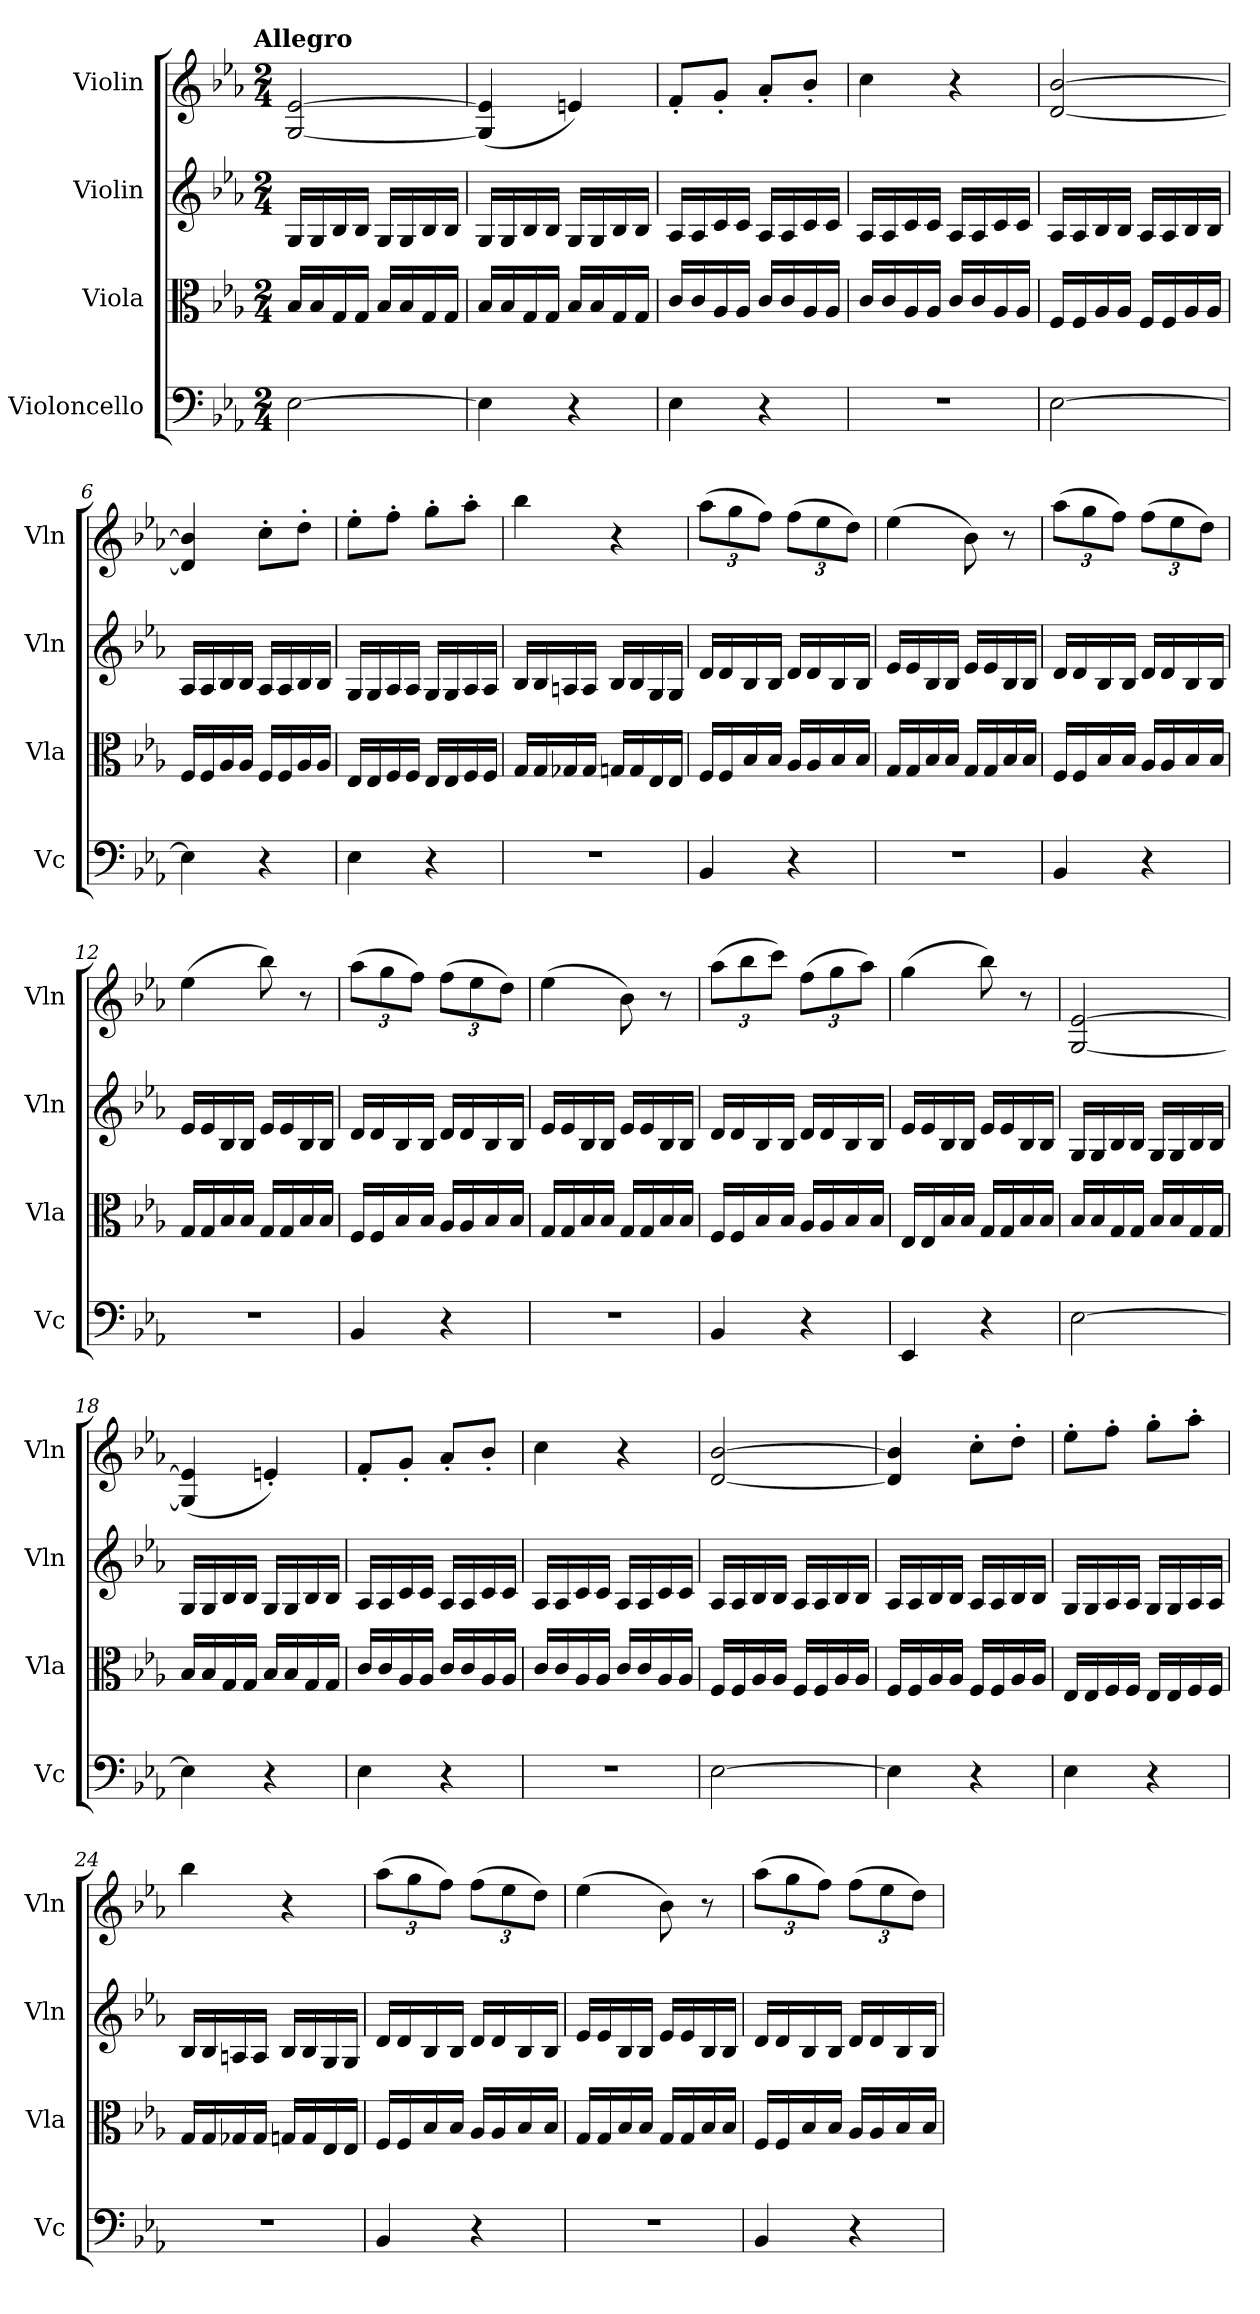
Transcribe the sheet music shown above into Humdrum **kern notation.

**kern	**kern	**kern	**kern
*part4	*part3	*part2	*part1
*staff4	*staff3	*staff2	*staff1
*I"Violoncello	*I"Viola	*I"Violin	*I"Violin
*I'Vc	*I'Vla	*I'Vln	*I'Vln
*clefF4	*clefC3	*clefG2	*clefG2
*k[b-e-a-]	*k[b-e-a-]	*k[b-e-a-]	*k[b-e-a-]
!!LO:TX:omd:t=Allegro
*M2/4	*M2/4	*M2/4	*M2/4
*MM100	*MM100	*MM100	*MM100
=1	=1	=1	=1
[2E-\	16B-/LL	16G/LL	[2G/ [2e-/
.	16B-/	16G/	.
.	16G/	16B-/	.
.	16G/JJ	16B-/JJ	.
.	16B-/LL	16G/LL	.
.	16B-/	16G/	.
.	16G/	16B-/	.
.	16G/JJ	16B-/JJ	.
=2	=2	=2	=2
4E-\]	16B-/LL	16G/LL	(4G]/ 4e-]/
.	16B-/	16G/	.
.	16G/	16B-/	.
.	16G/JJ	16B-/JJ	.
4r	16B-/LL	16G/LL	4en/)
.	16B-/	16G/	.
.	16G/	16B-/	.
.	16G/JJ	16B-/JJ	.
=3	=3	=3	=3
4E-\	16c/LL	16A-/LL	8f'/L
.	16c/	16A-/	.
.	16A-/	16c/	8g'/J
.	16A-/JJ	16c/JJ	.
4r	16c/LL	16A-/LL	8a-'/L
.	16c/	16A-/	.
.	16A-/	16c/	8b-'/J
.	16A-/JJ	16c/JJ	.
=4	=4	=4	=4
2r	16c/LL	16A-/LL	4cc\
.	16c/	16A-/	.
.	16A-/	16c/	.
.	16A-/JJ	16c/JJ	.
.	16c/LL	16A-/LL	4r
.	16c/	16A-/	.
.	16A-/	16c/	.
.	16A-/JJ	16c/JJ	.
=5	=5	=5	=5
[2E-\	16F/LL	16A-/LL	[2d/ [2b-/
.	16F/	16A-/	.
.	16A-/	16B-/	.
.	16A-/JJ	16B-/JJ	.
.	16F/LL	16A-/LL	.
.	16F/	16A-/	.
.	16A-/	16B-/	.
.	16A-/JJ	16B-/JJ	.
=6	=6	=6	=6
4E-\]	16F/LL	16A-/LL	4d]/ 4b-]/
.	16F/	16A-/	.
.	16A-/	16B-/	.
.	16A-/JJ	16B-/JJ	.
4r	16F/LL	16A-/LL	8cc'\L
.	16F/	16A-/	.
.	16A-/	16B-/	8dd'\J
.	16A-/JJ	16B-/JJ	.
=7	=7	=7	=7
4E-\	16E-/LL	16G/LL	8ee-'\L
.	16E-/	16G/	.
.	16F/	16A-/	8ff'\J
.	16F/JJ	16A-/JJ	.
4r	16E-/LL	16G/LL	8gg'\L
.	16E-/	16G/	.
.	16F/	16A-/	8aa-'\J
.	16F/JJ	16A-/JJ	.
=8	=8	=8	=8
2r	16G/LL	16B-/LL	4bb-\
.	16G/	16B-/	.
.	16G-X/	16An/	.
.	16G-/JJ	16A/JJ	.
.	16Gn/LL	16B-/LL	4r
.	16G/	16B-/	.
.	16E-/	16G/	.
.	16E-/JJ	16G/JJ	.
=9	=9	=9	=9
4BB-/	16F/LL	16d/LL	(12aa-\L
.	16F/	16d/	.
.	.	.	12gg\
.	16B-/	16B-/	.
.	.	.	12ff\J)
.	16B-/JJ	16B-/JJ	.
4r	16A-/LL	16d/LL	(12ff\L
.	16A-/	16d/	.
.	.	.	12ee-\
.	16B-/	16B-/	.
.	.	.	12dd\J)
.	16B-/JJ	16B-/JJ	.
=10	=10	=10	=10
2r	16G/LL	16e-/LL	(4ee-\
.	16G/	16e-/	.
.	16B-/	16B-/	.
.	16B-/JJ	16B-/JJ	.
.	16G/LL	16e-/LL	8b-\)
.	16G/	16e-/	.
.	16B-/	16B-/	8r
.	16B-/JJ	16B-/JJ	.
=11	=11	=11	=11
4BB-/	16F/LL	16d/LL	(12aa-\L
.	16F/	16d/	.
.	.	.	12gg\
.	16B-/	16B-/	.
.	.	.	12ff\J)
.	16B-/JJ	16B-/JJ	.
4r	16A-/LL	16d/LL	(12ff\L
.	16A-/	16d/	.
.	.	.	12ee-\
.	16B-/	16B-/	.
.	.	.	12dd\J)
.	16B-/JJ	16B-/JJ	.
=12	=12	=12	=12
2r	16G/LL	16e-/LL	(4ee-\
.	16G/	16e-/	.
.	16B-/	16B-/	.
.	16B-/JJ	16B-/JJ	.
.	16G/LL	16e-/LL	8bb-\)
.	16G/	16e-/	.
.	16B-/	16B-/	8r
.	16B-/JJ	16B-/JJ	.
=13	=13	=13	=13
4BB-/	16F/LL	16d/LL	(12aa-\L
.	16F/	16d/	.
.	.	.	12gg\
.	16B-/	16B-/	.
.	.	.	12ff\J)
.	16B-/JJ	16B-/JJ	.
4r	16A-/LL	16d/LL	(12ff\L
.	16A-/	16d/	.
.	.	.	12ee-\
.	16B-/	16B-/	.
.	.	.	12dd\J)
.	16B-/JJ	16B-/JJ	.
=14	=14	=14	=14
2r	16G/LL	16e-/LL	(4ee-\
.	16G/	16e-/	.
.	16B-/	16B-/	.
.	16B-/JJ	16B-/JJ	.
.	16G/LL	16e-/LL	8b-\)
.	16G/	16e-/	.
.	16B-/	16B-/	8r
.	16B-/JJ	16B-/JJ	.
=15	=15	=15	=15
4BB-/	16F/LL	16d/LL	(12aa-\L
.	16F/	16d/	.
.	.	.	12bb-\
.	16B-/	16B-/	.
.	.	.	12ccc\J)
.	16B-/JJ	16B-/JJ	.
4r	16A-/LL	16d/LL	(12ff\L
.	16A-/	16d/	.
.	.	.	12gg\
.	16B-/	16B-/	.
.	.	.	12aa-\J)
.	16B-/JJ	16B-/JJ	.
=16	=16	=16	=16
4EE-/	16E-/LL	16e-/LL	(4gg\
.	16E-/	16e-/	.
.	16B-/	16B-/	.
.	16B-/JJ	16B-/JJ	.
4r	16G/LL	16e-/LL	8bb-\)
.	16G/	16e-/	.
.	16B-/	16B-/	8r
.	16B-/JJ	16B-/JJ	.
=17	=17	=17	=17
[2E-\	16B-/LL	16G/LL	[2G/ [2e-/
.	16B-/	16G/	.
.	16G/	16B-/	.
.	16G/JJ	16B-/JJ	.
.	16B-/LL	16G/LL	.
.	16B-/	16G/	.
.	16G/	16B-/	.
.	16G/JJ	16B-/JJ	.
=18	=18	=18	=18
4E-\]	16B-/LL	16G/LL	(4G]/ 4e-]/
.	16B-/	16G/	.
.	16G/	16B-/	.
.	16G/JJ	16B-/JJ	.
4r	16B-/LL	16G/LL	4en'/)
.	16B-/	16G/	.
.	16G/	16B-/	.
.	16G/JJ	16B-/JJ	.
=19	=19	=19	=19
4E-\	16c/LL	16A-/LL	8f'/L
.	16c/	16A-/	.
.	16A-/	16c/	8g'/J
.	16A-/JJ	16c/JJ	.
4r	16c/LL	16A-/LL	8a-'/L
.	16c/	16A-/	.
.	16A-/	16c/	8b-'/J
.	16A-/JJ	16c/JJ	.
=20	=20	=20	=20
2r	16c/LL	16A-/LL	4cc\
.	16c/	16A-/	.
.	16A-/	16c/	.
.	16A-/JJ	16c/JJ	.
.	16c/LL	16A-/LL	4r
.	16c/	16A-/	.
.	16A-/	16c/	.
.	16A-/JJ	16c/JJ	.
=21	=21	=21	=21
[2E-\	16F/LL	16A-/LL	[2d/ [2b-/
.	16F/	16A-/	.
.	16A-/	16B-/	.
.	16A-/JJ	16B-/JJ	.
.	16F/LL	16A-/LL	.
.	16F/	16A-/	.
.	16A-/	16B-/	.
.	16A-/JJ	16B-/JJ	.
=22	=22	=22	=22
4E-\]	16F/LL	16A-/LL	4d]/ 4b-]/
.	16F/	16A-/	.
.	16A-/	16B-/	.
.	16A-/JJ	16B-/JJ	.
4r	16F/LL	16A-/LL	8cc'\L
.	16F/	16A-/	.
.	16A-/	16B-/	8dd'\J
.	16A-/JJ	16B-/JJ	.
=23	=23	=23	=23
4E-\	16E-/LL	16G/LL	8ee-'\L
.	16E-/	16G/	.
.	16F/	16A-/	8ff'\J
.	16F/JJ	16A-/JJ	.
4r	16E-/LL	16G/LL	8gg'\L
.	16E-/	16G/	.
.	16F/	16A-/	8aa-'\J
.	16F/JJ	16A-/JJ	.
=24	=24	=24	=24
2r	16G/LL	16B-/LL	4bb-\
.	16G/	16B-/	.
.	16G-X/	16An/	.
.	16G-/JJ	16A/JJ	.
.	16Gn/LL	16B-/LL	4r
.	16G/	16B-/	.
.	16E-/	16G/	.
.	16E-/JJ	16G/JJ	.
=25	=25	=25	=25
4BB-/	16F/LL	16d/LL	(12aa-\L
.	16F/	16d/	.
.	.	.	12gg\
.	16B-/	16B-/	.
.	.	.	12ff\J)
.	16B-/JJ	16B-/JJ	.
4r	16A-/LL	16d/LL	(12ff\L
.	16A-/	16d/	.
.	.	.	12ee-\
.	16B-/	16B-/	.
.	.	.	12dd\J)
.	16B-/JJ	16B-/JJ	.
=26	=26	=26	=26
2r	16G/LL	16e-/LL	(4ee-\
.	16G/	16e-/	.
.	16B-/	16B-/	.
.	16B-/JJ	16B-/JJ	.
.	16G/LL	16e-/LL	8b-\)
.	16G/	16e-/	.
.	16B-/	16B-/	8r
.	16B-/JJ	16B-/JJ	.
=27	=27	=27	=27
4BB-/	16F/LL	16d/LL	(12aa-\L
.	16F/	16d/	.
.	.	.	12gg\
.	16B-/	16B-/	.
.	.	.	12ff\J)
.	16B-/JJ	16B-/JJ	.
4r	16A-/LL	16d/LL	(12ff\L
.	16A-/	16d/	.
.	.	.	12ee-\
.	16B-/	16B-/	.
.	.	.	12dd\J)
.	16B-/JJ	16B-/JJ	.
=	=	=	=
*-	*-	*-	*-
